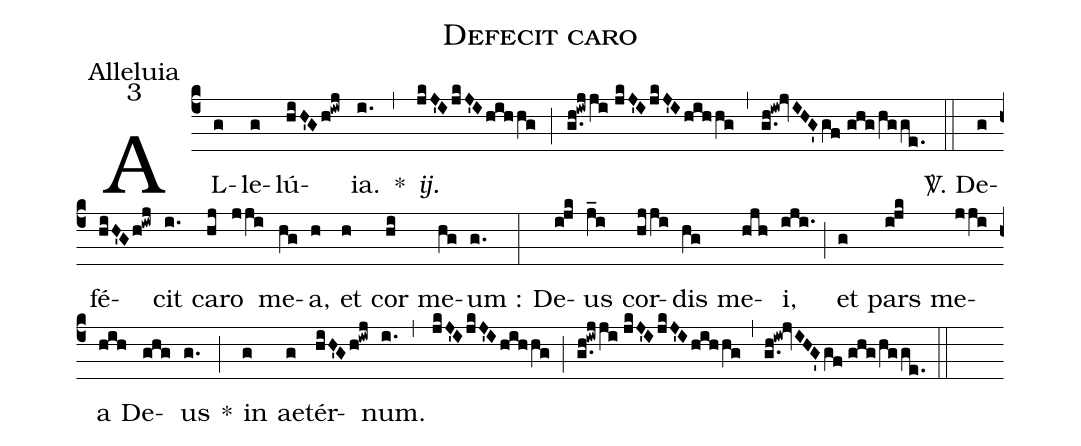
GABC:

name:Defecit caro;
office-part:Alleluia;
mode:3;
%%
(c4) AL(g)le(g)lú(hiH'Gh!iwj){ia}.(i.) *(,) <i>ij.</i>(jkJ'IjkJ'Ihihhg) (;) (g.h!iwjji//jkJ'IjkJ'Ihihhg) (,) (g.h!iw!jvIHG'gf//ghg/hgge.) (::) <sp>V/</sp>. De(g)fé(hiH'Gh!iwj)cit(i.) ca(hj)ro(jji) me(hg)a,(h) et(h) cor(hi) me(hg)um :(g.) (:) De(ijk)us(j_i) cor(hjji)dis(hg) me(hjh)i,(iji.) (;) et(g) pars(ijk) me(jji)a(hih) De(ghg)us(g.) *(;) in(g) ae(g)tér(hiH'Gh!iwj)num.(i.) (,) (jkJ'IjkJ'Ihihhg) (;) (g.h!iwjji//jkJ'IjkJ'Ihihhg) (,) (g.h!iw!jvIHG'gf//ghg/hgge.) (::)
